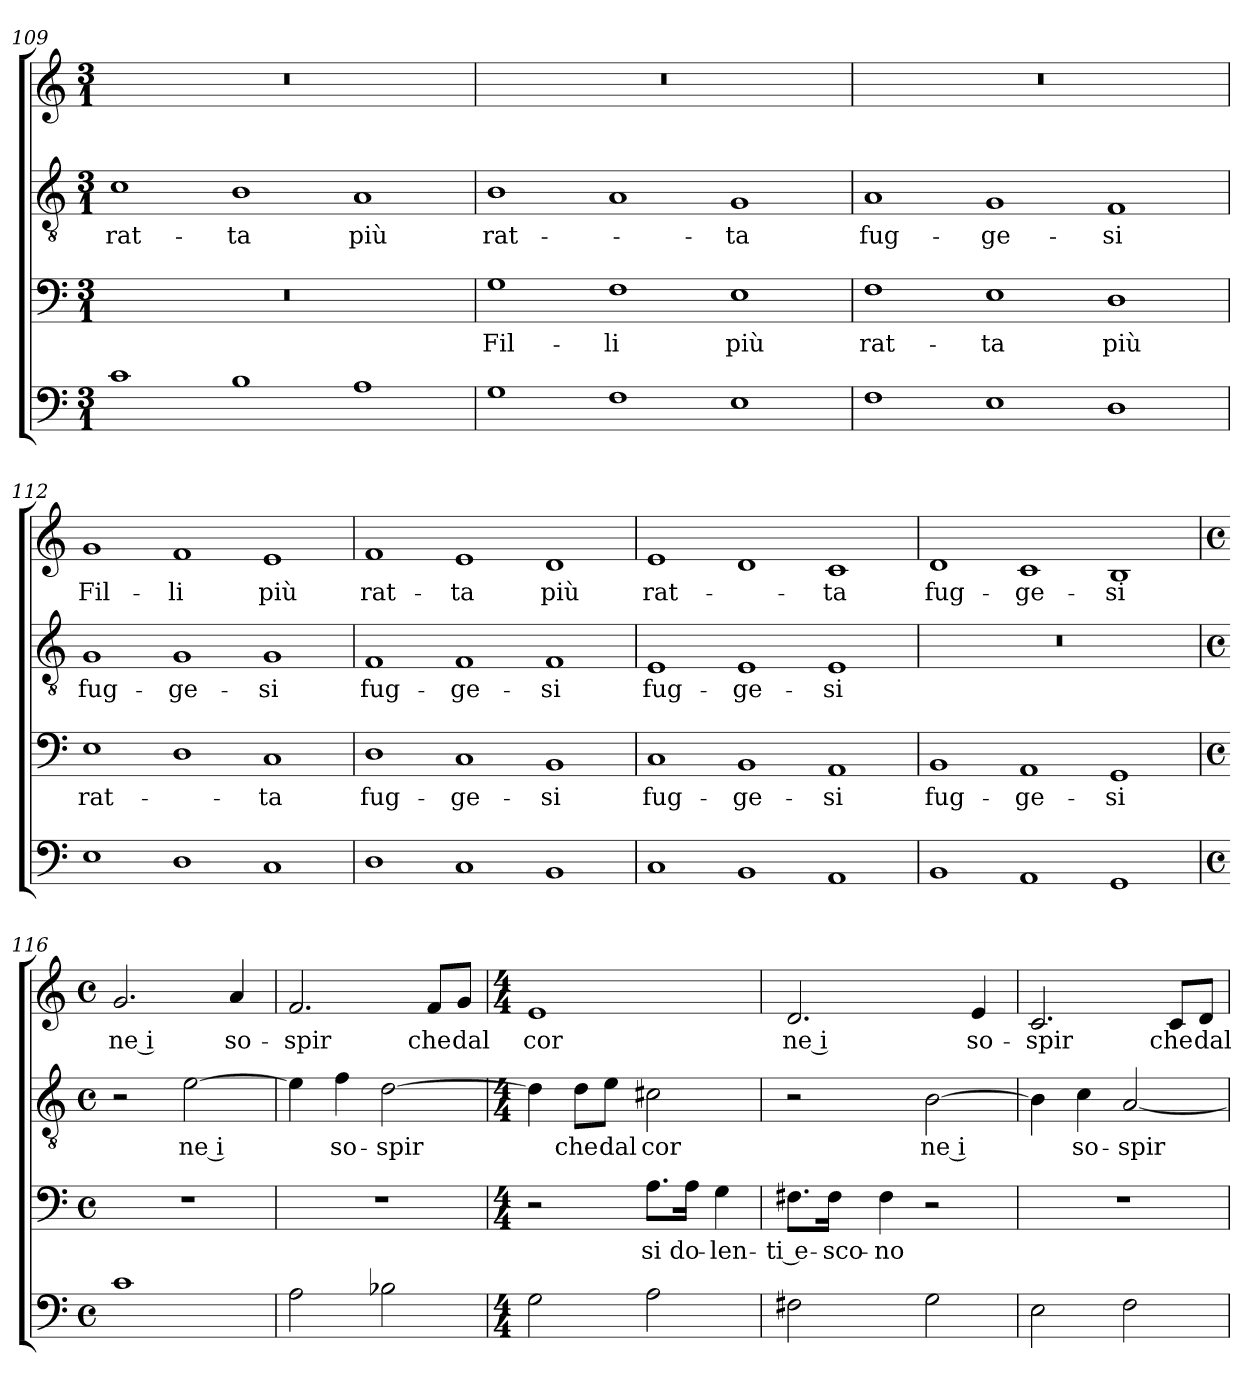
**kern	**kern	**text	**kern	**text	**kern	**text
*part4	*part3	*part3	*part2	*part2	*part1	*part1
*staff4	*staff3	*staff3	*staff2	*staff2	*staff1	*staff1
!!LO:LB:g=z
*clefF4	*clefF4	*	*clefGv2	*	*clefG2	*
*k[]	*k[]	*	*k[]	*	*k[]	*
*C:	*C:	*	*C:	*	*C:	*
*M3/1	*M3/1	*	*M3/1	*	*M3/1	*
=109	=109	=109	=109	=109	=109	=109
!	!	!	!	!LO:LY:b	!	!
1c	0.r	.	1c	rat-	0.r	.
!	!	!	!	!LO:LY:b	!	!
1B	.	.	1B	-ta	.	.
!	!	!	!	!LO:LY:b	!	!
1A	.	.	1A	più	.	.
=110	=110	=110	=110	=110	=110	=110
!	!	!LO:LY:b	!	!LO:LY:b	!	!
1G	1G	Fil-	1B	rat-	0.r	.
!	!	!LO:LY:b	!	!	!	!
1F	1F	-li	1A	.	.	.
!	!	!LO:LY:b	!	!LO:LY:b	!	!
1E	1E	più	1G	-ta	.	.
=111	=111	=111	=111	=111	=111	=111
!	!	!LO:LY:b	!	!LO:LY:b	!	!
1F	1F	rat-	1A	fug-	0.r	.
!	!	!LO:LY:b	!	!LO:LY:b	!	!
1E	1E	-ta	1G	-ge-	.	.
!	!	!LO:LY:b	!	!LO:LY:b	!	!
1D	1D	più	1F	-si	.	.
=112	=112	=112	=112	=112	=112	=112
!	!	!LO:LY:b	!	!LO:LY:b	!	!LO:LY:b
1E	1E	rat-	1G	fug-	1g	Fil-
!	!	!	!	!LO:LY:b	!	!LO:LY:b
1D	1D	.	1G	-ge-	1f	-li
!	!	!LO:LY:b	!	!LO:LY:b	!	!LO:LY:b
1C	1C	-ta	1G	-si	1e	più
!!LO:LB:g=z
=113	=113	=113	=113	=113	=113	=113
!	!	!LO:LY:b	!	!LO:LY:b	!	!LO:LY:b
1D	1D	fug-	1F	fug-	1f	rat-
!	!	!LO:LY:b	!	!LO:LY:b	!	!LO:LY:b
1C	1C	-ge-	1F	-ge-	1e	-ta
!	!	!LO:LY:b	!	!LO:LY:b	!	!LO:LY:b
1BB	1BB	-si	1F	-si	1d	più
=114	=114	=114	=114	=114	=114	=114
!	!	!LO:LY:b	!	!LO:LY:b	!	!LO:LY:b
1C	1C	fug-	1E	fug-	1e	rat-
!	!	!LO:LY:b	!	!LO:LY:b	!	!
1BB	1BB	-ge-	1E	-ge-	1d	.
!	!	!LO:LY:b	!	!LO:LY:b	!	!LO:LY:b
1AA	1AA	-si	1E	-si	1c	-ta
=115	=115	=115	=115	=115	=115	=115
!	!	!LO:LY:b	!	!	!	!LO:LY:b
1BB	1BB	fug-	0.r	.	1d	fug-
!	!	!LO:LY:b	!	!	!	!LO:LY:b
1AA	1AA	-ge-	.	.	1c	-ge-
!	!	!LO:LY:b	!	!	!	!LO:LY:b
1GG	1GG	-si	.	.	1B	-si
=116	=116	=116	=116	=116	=116	=116
*M4/4	*M4/4	*	*M4/4	*	*M4/4	*
*met(c)	*met(c)	*	*met(c)	*	*met(c)	*
!	!	!	!	!	!	!LO:LY:b
1c	1r	.	2r	.	2.g/	ne i
!	!	!	!	!LO:LY:b	!	!
.	.	.	[2e\	ne i	.	.
!	!	!	!	!	!	!LO:LY:b
.	.	.	.	.	4a/	so-
=117	=117	=117	=117	=117	=117	=117
!	!	!	!	!	!	!LO:LY:b
2A\	1r	.	4e\]	.	2.f/	-spir
!	!	!	!	!LO:LY:b	!	!
.	.	.	4f\	so-	.	.
!	!	!	!	!LO:LY:b	!	!
2B-X\	.	.	[2d\	-spir	.	.
!	!	!	!	!	!	!LO:LY:b
.	.	.	.	.	8f/L	che
!	!	!	!	!	!	!LO:LY:b
.	.	.	.	.	8g/J	dal
!!LO:PB:g=z
=118	=118	=118	=118	=118	=118	=118
*M4/4	*M4/4	*	*M4/4	*	*M4/4	*
!	!	!	!	!	!	!LO:LY:b
2G\	2r	.	4d\]	.	1e	cor
!	!	!	!	!LO:LY:b	!	!
.	.	.	8d\L	che	.	.
!	!	!	!	!LO:LY:b	!	!
.	.	.	8e\J	dal	.	.
!	!	!LO:LY:b	!	!LO:LY:b	!	!
2A\	8.A\L	si	2c#X\	cor	.	.
!	!	!LO:LY:b	!	!	!	!
.	16A\Jk	do-	.	.	.	.
!	!	!LO:LY:b	!	!	!	!
.	4G\	-len-	.	.	.	.
=119	=119	=119	=119	=119	=119	=119
!	!	!LO:LY:b	!	!	!	!LO:LY:b
2F#X\	8.F#X\L	-ti e-	2r	.	2.d/	ne i
!	!	!LO:LY:b	!	!	!	!
.	16F#\Jk	-sco-	.	.	.	.
!	!	!LO:LY:b	!	!	!	!
.	4F#\	-no	.	.	.	.
!	!	!	!	!LO:LY:b	!	!
2G\	2r	.	[2B\	ne i	.	.
!	!	!	!	!	!	!LO:LY:b
.	.	.	.	.	4e/	so-
=120	=120	=120	=120	=120	=120	=120
!	!	!	!	!	!	!LO:LY:b
2E\	1r	.	4B\]	.	2.c/	-spir
!	!	!	!	!LO:LY:b	!	!
.	.	.	4c\	so-	.	.
!	!	!	!	!LO:LY:b	!	!
2F\	.	.	[2A/	-spir	.	.
!	!	!	!	!	!	!LO:LY:b
.	.	.	.	.	8c/L	che
!	!	!	!	!	!	!LO:LY:b
.	.	.	.	.	8d/J	dal
=	=	=	=	=	=	=
*-	*-	*-	*-	*-	*-	*-
